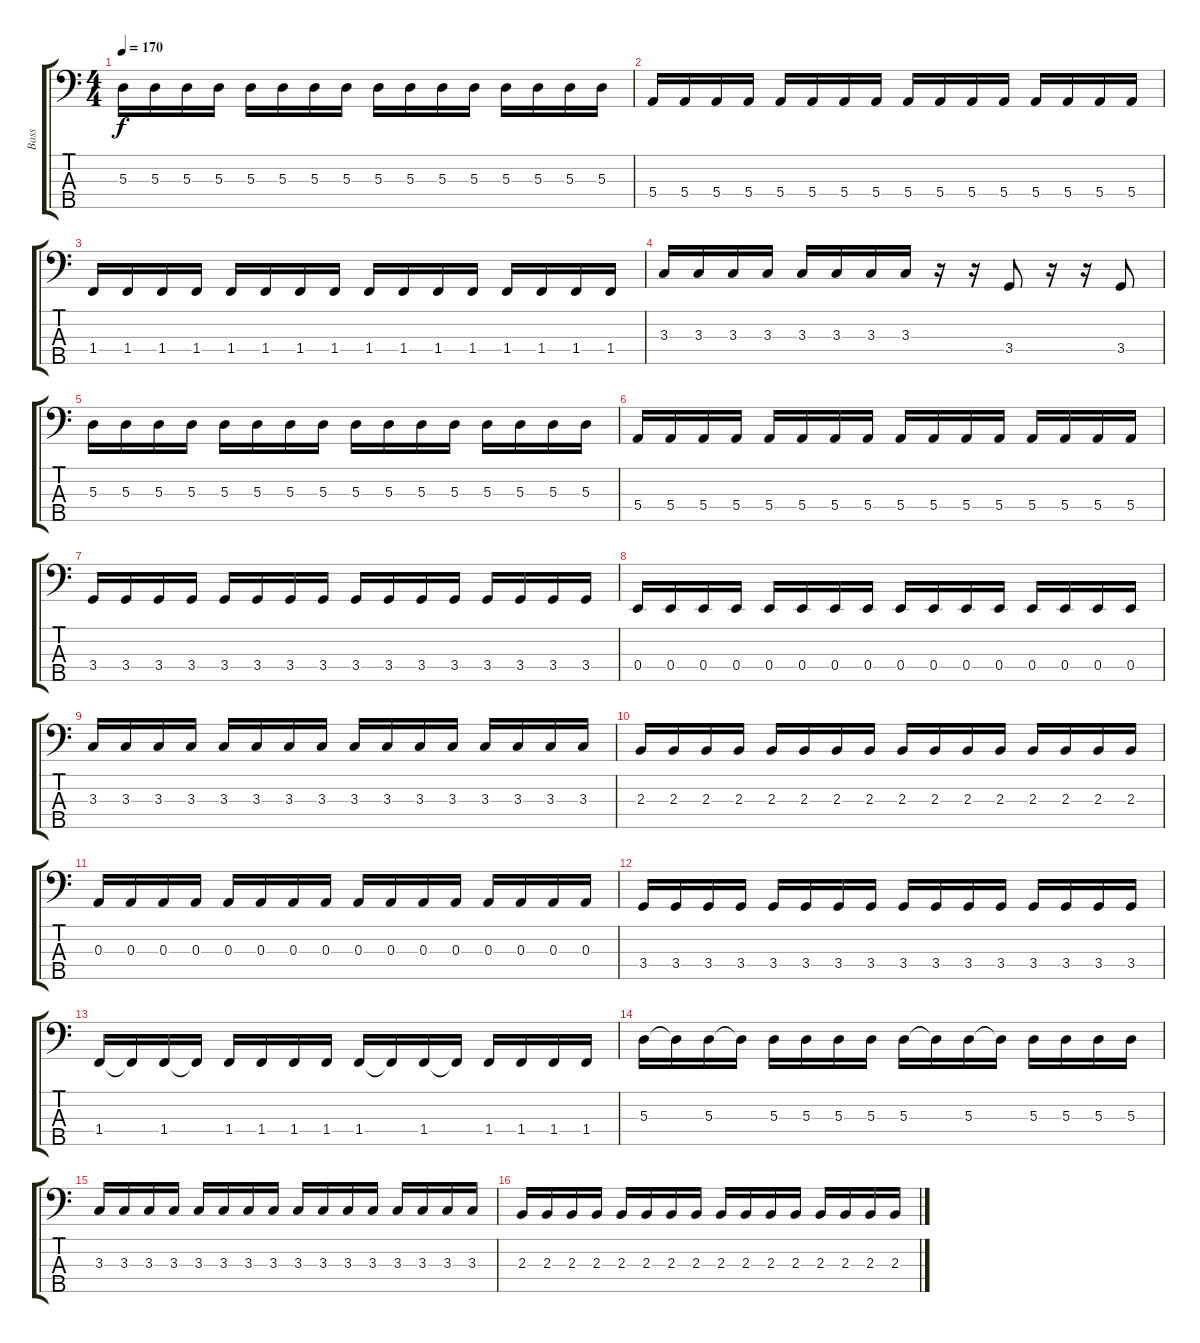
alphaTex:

\track ("Bass" "Bass") {instrument fretlessbass}
\staff {score tabs}
\tuning (G2 D2 A1 E1 B0) {hide}
\ts (4 4)
\tempo 170
\clef f4
\ks c
5.3.16{dy f instrument fretlessbass} 5.3.16 5.3.16 5.3.16 5.3.16 5.3.16 5.3.16 5.3.16 5.3.16 5.3.16 5.3.16 5.3.16 5.3.16 5.3.16 5.3.16 5.3.16 |
5.4.16 5.4.16 5.4.16 5.4.16 5.4.16 5.4.16 5.4.16 5.4.16 5.4.16 5.4.16 5.4.16 5.4.16 5.4.16 5.4.16 5.4.16 5.4.16 |
1.4.16 1.4.16 1.4.16 1.4.16 1.4.16 1.4.16 1.4.16 1.4.16 1.4.16 1.4.16 1.4.16 1.4.16 1.4.16 1.4.16 1.4.16 1.4.16 |
3.3.16 3.3.16 3.3.16 3.3.16 3.3.16 3.3.16 3.3.16 3.3.16 r.16 r.16 3.4.8 r.16 r.16 3.4.8 |
5.3.16 5.3.16 5.3.16 5.3.16 5.3.16 5.3.16 5.3.16 5.3.16 5.3.16 5.3.16 5.3.16 5.3.16 5.3.16 5.3.16 5.3.16 5.3.16 |
5.4.16 5.4.16 5.4.16 5.4.16 5.4.16 5.4.16 5.4.16 5.4.16 5.4.16 5.4.16 5.4.16 5.4.16 5.4.16 5.4.16 5.4.16 5.4.16 |
3.4.16 3.4.16 3.4.16 3.4.16 3.4.16 3.4.16 3.4.16 3.4.16 3.4.16 3.4.16 3.4.16 3.4.16 3.4.16 3.4.16 3.4.16 3.4.16 |
0.4.16 0.4.16 0.4.16 0.4.16 0.4.16 0.4.16 0.4.16 0.4.16 0.4.16 0.4.16 0.4.16 0.4.16 0.4.16 0.4.16 0.4.16 0.4.16 |
3.3.16 3.3.16 3.3.16 3.3.16 3.3.16 3.3.16 3.3.16 3.3.16 3.3.16 3.3.16 3.3.16 3.3.16 3.3.16 3.3.16 3.3.16 3.3.16 |
2.3.16 2.3.16 2.3.16 2.3.16 2.3.16 2.3.16 2.3.16 2.3.16 2.3.16 2.3.16 2.3.16 2.3.16 2.3.16 2.3.16 2.3.16 2.3.16 |
0.3.16 0.3.16 0.3.16 0.3.16 0.3.16 0.3.16 0.3.16 0.3.16 0.3.16 0.3.16 0.3.16 0.3.16 0.3.16 0.3.16 0.3.16 0.3.16 |
3.4.16 3.4.16 3.4.16 3.4.16 3.4.16 3.4.16 3.4.16 3.4.16 3.4.16 3.4.16 3.4.16 3.4.16 3.4.16 3.4.16 3.4.16 3.4.16 |
1.4.16 1.4{t}.16 1.4.16 1.4{t}.16 1.4.16 1.4.16 1.4.16 1.4.16 1.4.16 1.4{t}.16 1.4.16 1.4{t}.16 1.4.16 1.4.16 1.4.16 1.4.16 |
5.3.16 5.3{t}.16 5.3.16 5.3{t}.16 5.3.16 5.3.16 5.3.16 5.3.16 5.3.16 5.3{t}.16 5.3.16 5.3{t}.16 5.3.16 5.3.16 5.3.16 5.3.16 |
3.3.16 3.3.16 3.3.16 3.3.16 3.3.16 3.3.16 3.3.16 3.3.16 3.3.16 3.3.16 3.3.16 3.3.16 3.3.16 3.3.16 3.3.16 3.3.16 |
2.3.16 2.3.16 2.3.16 2.3.16 2.3.16 2.3.16 2.3.16 2.3.16 2.3.16 2.3.16 2.3.16 2.3.16 2.3.16 2.3.16 2.3.16 2.3.16
